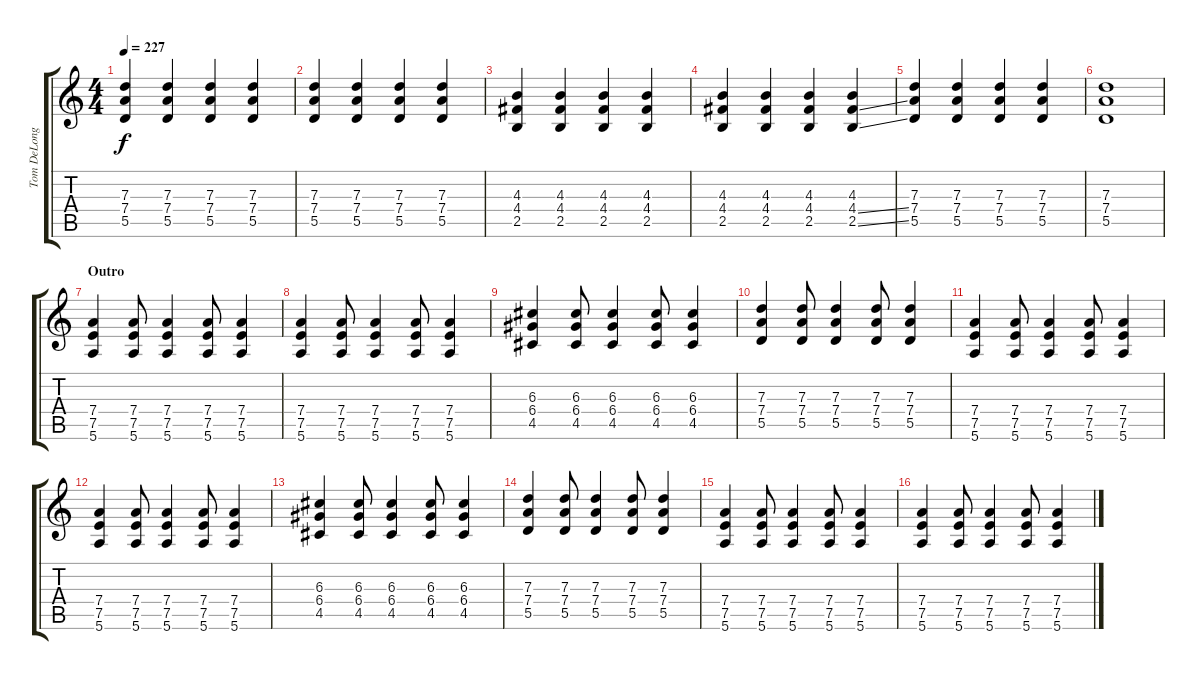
\track ("Tom DeLonge - Guitarra" "Tom DeLong") {instrument distortionguitar}
\staff {score tabs}
\tuning (E4 B3 G3 D3 A2 E2) {hide}
\ts (4 4)
\tempo 227
\clef g2
\ks c
(7.3 7.4 5.5).4{dy f} (7.3 7.4 5.5).4 (7.3 7.4 5.5).4 (7.3 7.4 5.5).4 |
(7.3 7.4 5.5).4 (7.3 7.4 5.5).4 (7.3 7.4 5.5).4 (7.3 7.4 5.5).4 |
(4.3 4.4 2.5).4 (4.3 4.4 2.5).4 (4.3 4.4 2.5).4 (4.3 4.4 2.5).4 |
(4.3 4.4 2.5).4 (4.3 4.4 2.5).4 (4.3 4.4 2.5).4 (4.3 4.4{ss} 2.5{ss}).4 |
(7.3 7.4 5.5).4 (7.3 7.4 5.5).4 (7.3 7.4 5.5).4 (7.3 7.4 5.5).4 |
(7.3 7.4 5.5).1 |
\section ("" "Outro")
(7.4 7.5 5.6).4 (7.4 7.5 5.6).8 (7.4 7.5 5.6).4 (7.4 7.5 5.6).8 (7.4 7.5 5.6).4 |
(7.4 7.5 5.6).4 (7.4 7.5 5.6).8 (7.4 7.5 5.6).4 (7.4 7.5 5.6).8 (7.4 7.5 5.6).4 |
(6.3 6.4 4.5).4 (6.3 6.4 4.5).8 (6.3 6.4 4.5).4 (6.3 6.4 4.5).8 (6.3 6.4 4.5).4 |
(7.3 7.4 5.5).4 (7.3 7.4 5.5).8 (7.3 7.4 5.5).4 (7.3 7.4 5.5).8 (7.3 7.4 5.5).4 |
(7.4 7.5 5.6).4 (7.4 7.5 5.6).8 (7.4 7.5 5.6).4 (7.4 7.5 5.6).8 (7.4 7.5 5.6).4 |
(7.4 7.5 5.6).4 (7.4 7.5 5.6).8 (7.4 7.5 5.6).4 (7.4 7.5 5.6).8 (7.4 7.5 5.6).4 |
(6.3 6.4 4.5).4 (6.3 6.4 4.5).8 (6.3 6.4 4.5).4 (6.3 6.4 4.5).8 (6.3 6.4 4.5).4 |
(7.3 7.4 5.5).4 (7.3 7.4 5.5).8 (7.3 7.4 5.5).4 (7.3 7.4 5.5).8 (7.3 7.4 5.5).4 |
(7.4 7.5 5.6).4 (7.4 7.5 5.6).8 (7.4 7.5 5.6).4 (7.4 7.5 5.6).8 (7.4 7.5 5.6).4 |
(7.4 7.5 5.6).4 (7.4 7.5 5.6).8 (7.4 7.5 5.6).4 (7.4 7.5 5.6).8 (7.4 7.5 5.6).4
